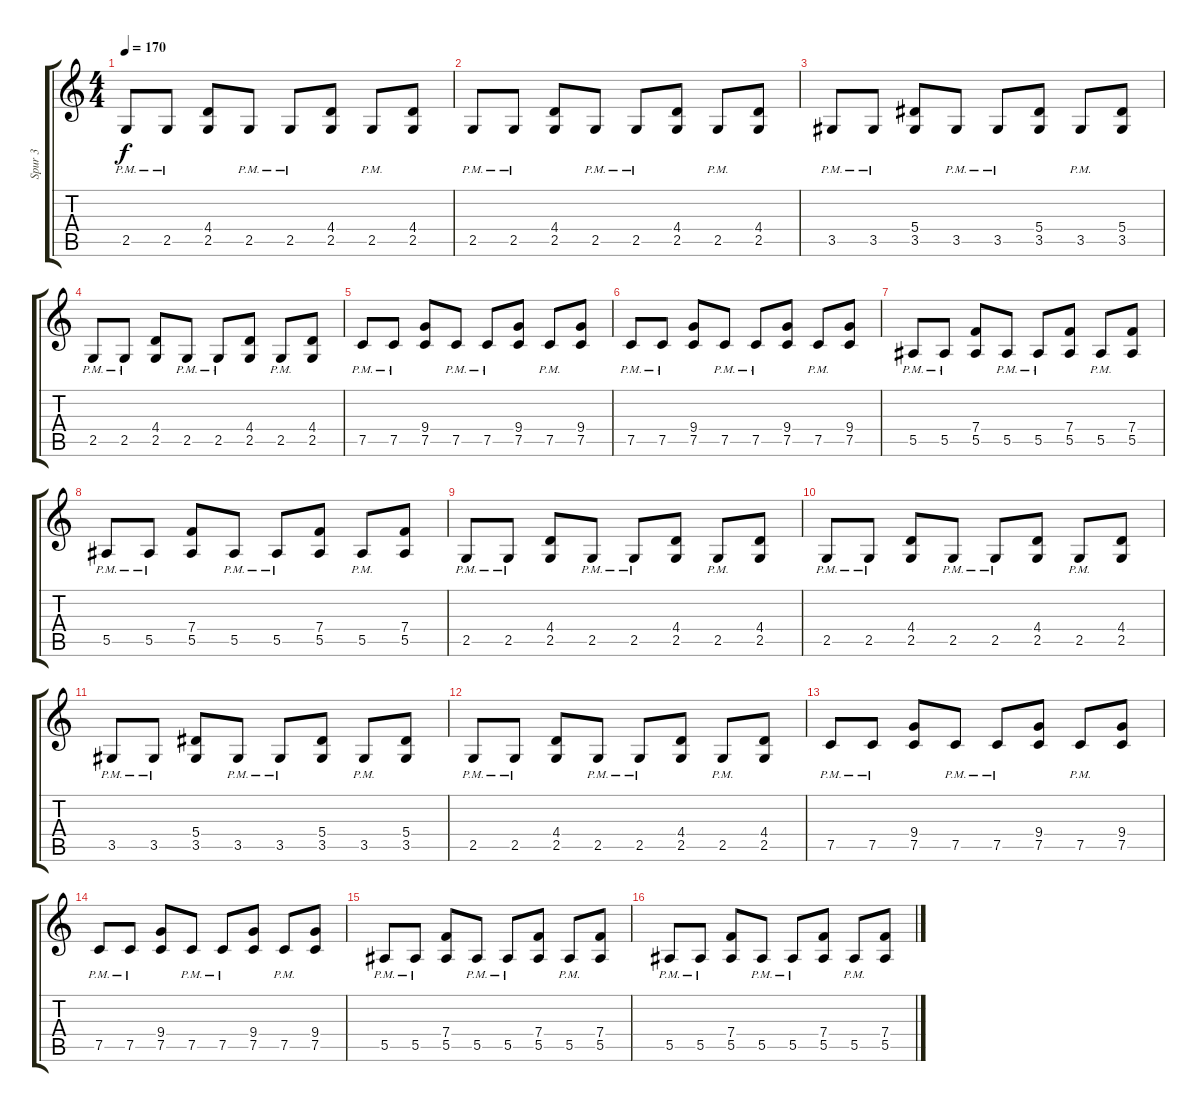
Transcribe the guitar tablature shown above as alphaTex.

\track ("Spur 3" "Spur 3") {solo instrument distortionguitar}
\staff {score tabs}
\tuning (C4 G3 Eb3 Bb2 F2 C2) {hide}
\ts (4 4)
\tempo 170
\clef g2
\ks c
2.5{pm}.8{dy f} 2.5{pm}.8 (4.4 2.5).8 2.5{pm}.8 2.5{pm}.8 (4.4 2.5).8 2.5{pm}.8 (4.4 2.5).8 |
2.5{pm}.8 2.5{pm}.8 (4.4 2.5).8 2.5{pm}.8 2.5{pm}.8 (4.4 2.5).8 2.5{pm}.8 (4.4 2.5).8 |
3.5{pm}.8 3.5{pm}.8 (5.4 3.5).8 3.5{pm}.8 3.5{pm}.8 (5.4 3.5).8 3.5{pm}.8 (5.4 3.5).8 |
2.5{pm}.8 2.5{pm}.8 (4.4 2.5).8 2.5{pm}.8 2.5{pm}.8 (4.4 2.5).8 2.5{pm}.8 (4.4 2.5).8 |
7.5{pm}.8 7.5{pm}.8 (9.4 7.5).8 7.5{pm}.8 7.5{pm}.8 (9.4 7.5).8 7.5{pm}.8 (9.4 7.5).8 |
7.5{pm}.8 7.5{pm}.8 (9.4 7.5).8 7.5{pm}.8 7.5{pm}.8 (9.4 7.5).8 7.5{pm}.8 (9.4 7.5).8 |
5.5{pm}.8 5.5{pm}.8 (7.4 5.5).8 5.5{pm}.8 5.5{pm}.8 (7.4 5.5).8 5.5{pm}.8 (7.4 5.5).8 |
5.5{pm}.8 5.5{pm}.8 (7.4 5.5).8 5.5{pm}.8 5.5{pm}.8 (7.4 5.5).8 5.5{pm}.8 (7.4 5.5).8 |
2.5{pm}.8 2.5{pm}.8 (4.4 2.5).8 2.5{pm}.8 2.5{pm}.8 (4.4 2.5).8 2.5{pm}.8 (4.4 2.5).8 |
2.5{pm}.8 2.5{pm}.8 (4.4 2.5).8 2.5{pm}.8 2.5{pm}.8 (4.4 2.5).8 2.5{pm}.8 (4.4 2.5).8 |
3.5{pm}.8 3.5{pm}.8 (5.4 3.5).8 3.5{pm}.8 3.5{pm}.8 (5.4 3.5).8 3.5{pm}.8 (5.4 3.5).8 |
2.5{pm}.8 2.5{pm}.8 (4.4 2.5).8 2.5{pm}.8 2.5{pm}.8 (4.4 2.5).8 2.5{pm}.8 (4.4 2.5).8 |
7.5{pm}.8 7.5{pm}.8 (9.4 7.5).8 7.5{pm}.8 7.5{pm}.8 (9.4 7.5).8 7.5{pm}.8 (9.4 7.5).8 |
7.5{pm}.8 7.5{pm}.8 (9.4 7.5).8 7.5{pm}.8 7.5{pm}.8 (9.4 7.5).8 7.5{pm}.8 (9.4 7.5).8 |
5.5{pm}.8 5.5{pm}.8 (7.4 5.5).8 5.5{pm}.8 5.5{pm}.8 (7.4 5.5).8 5.5{pm}.8 (7.4 5.5).8 |
5.5{pm}.8 5.5{pm}.8 (7.4 5.5).8 5.5{pm}.8 5.5{pm}.8 (7.4 5.5).8 5.5{pm}.8 (7.4 5.5).8
